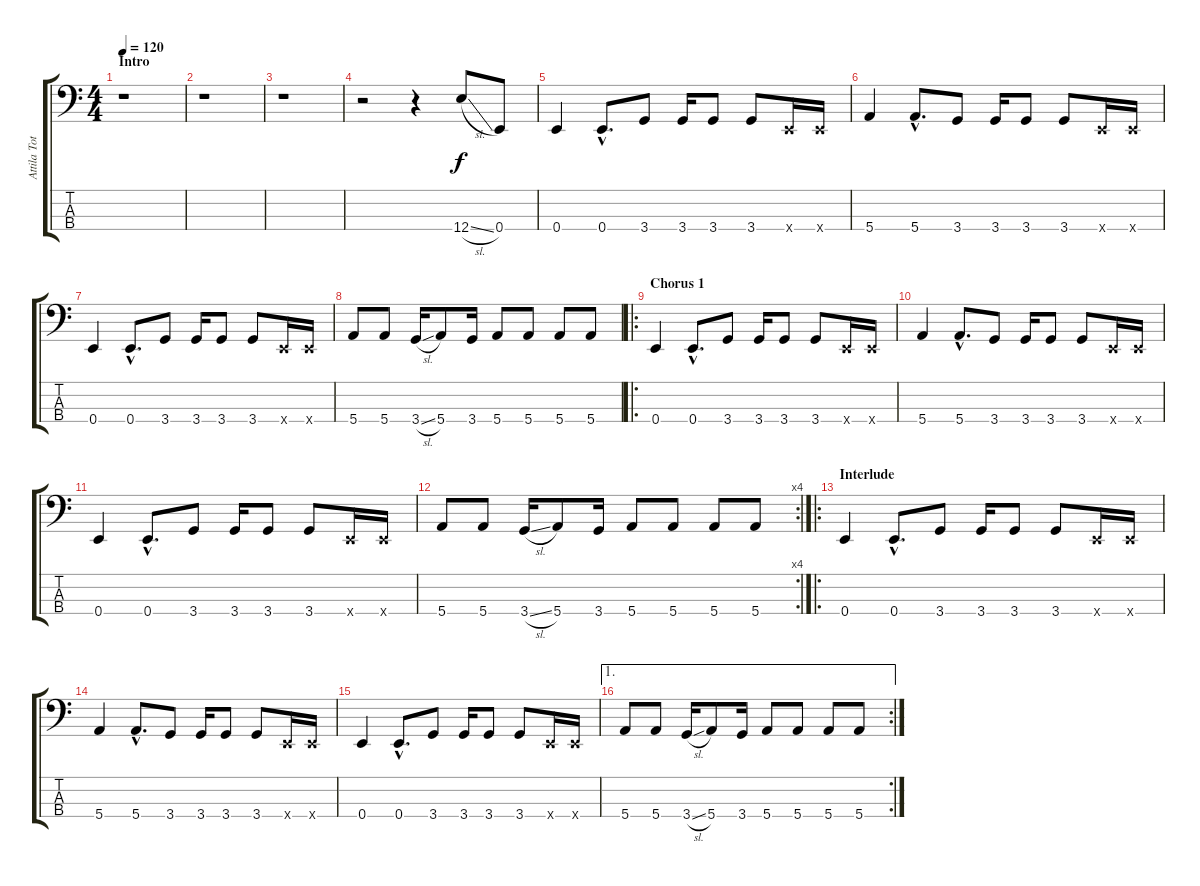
\track ("Attila Toth" "Attila Tot") {instrument electricbasspick}
\staff {score tabs}
\tuning (G2 D2 A1 E1) {hide}
\ts (4 4)
\section ("" "Intro")
\tempo 120
\clef f4
\ks c
r.1{dy f instrument electricbasspick} |
r.1 |
r.1 |
r.2 r.4 12.4{sl}.8 0.4.8 |
0.4.4 0.4{hac}.8{d} 3.4.8 3.4.16 3.4.8 3.4.8 0.4{x}.16 0.4{x}.16 |
5.4.4 5.4{hac}.8{d} 3.4.8 3.4.16 3.4.8 3.4.8 0.4{x}.16 0.4{x}.16 |
0.4.4 0.4{hac}.8{d} 3.4.8 3.4.16 3.4.8 3.4.8 0.4{x}.16 0.4{x}.16 |
5.4.8 5.4.8 3.4{sl}.16 5.4.8 3.4.16 5.4.8 5.4.8 5.4.8 5.4.8 |
\ro
\section ("" "Chorus 1")
0.4.4 0.4{hac}.8{d} 3.4.8 3.4.16 3.4.8 3.4.8 0.4{x}.16 0.4{x}.16 |
5.4.4 5.4{hac}.8{d} 3.4.8 3.4.16 3.4.8 3.4.8 0.4{x}.16 0.4{x}.16 |
0.4.4 0.4{hac}.8{d} 3.4.8 3.4.16 3.4.8 3.4.8 0.4{x}.16 0.4{x}.16 |
\rc 4
5.4.8 5.4.8 3.4{sl}.16 5.4.8 3.4.16 5.4.8 5.4.8 5.4.8 5.4.8 |
\ro
\section ("" "Interlude")
0.4.4 0.4{hac}.8{d} 3.4.8 3.4.16 3.4.8 3.4.8 0.4{x}.16 0.4{x}.16 |
5.4.4 5.4{hac}.8{d} 3.4.8 3.4.16 3.4.8 3.4.8 0.4{x}.16 0.4{x}.16 |
0.4.4 0.4{hac}.8{d} 3.4.8 3.4.16 3.4.8 3.4.8 0.4{x}.16 0.4{x}.16 |
\ae 1
\rc 2
5.4.8 5.4.8 3.4{sl}.16 5.4.8 3.4.16 5.4.8 5.4.8 5.4.8 5.4.8
